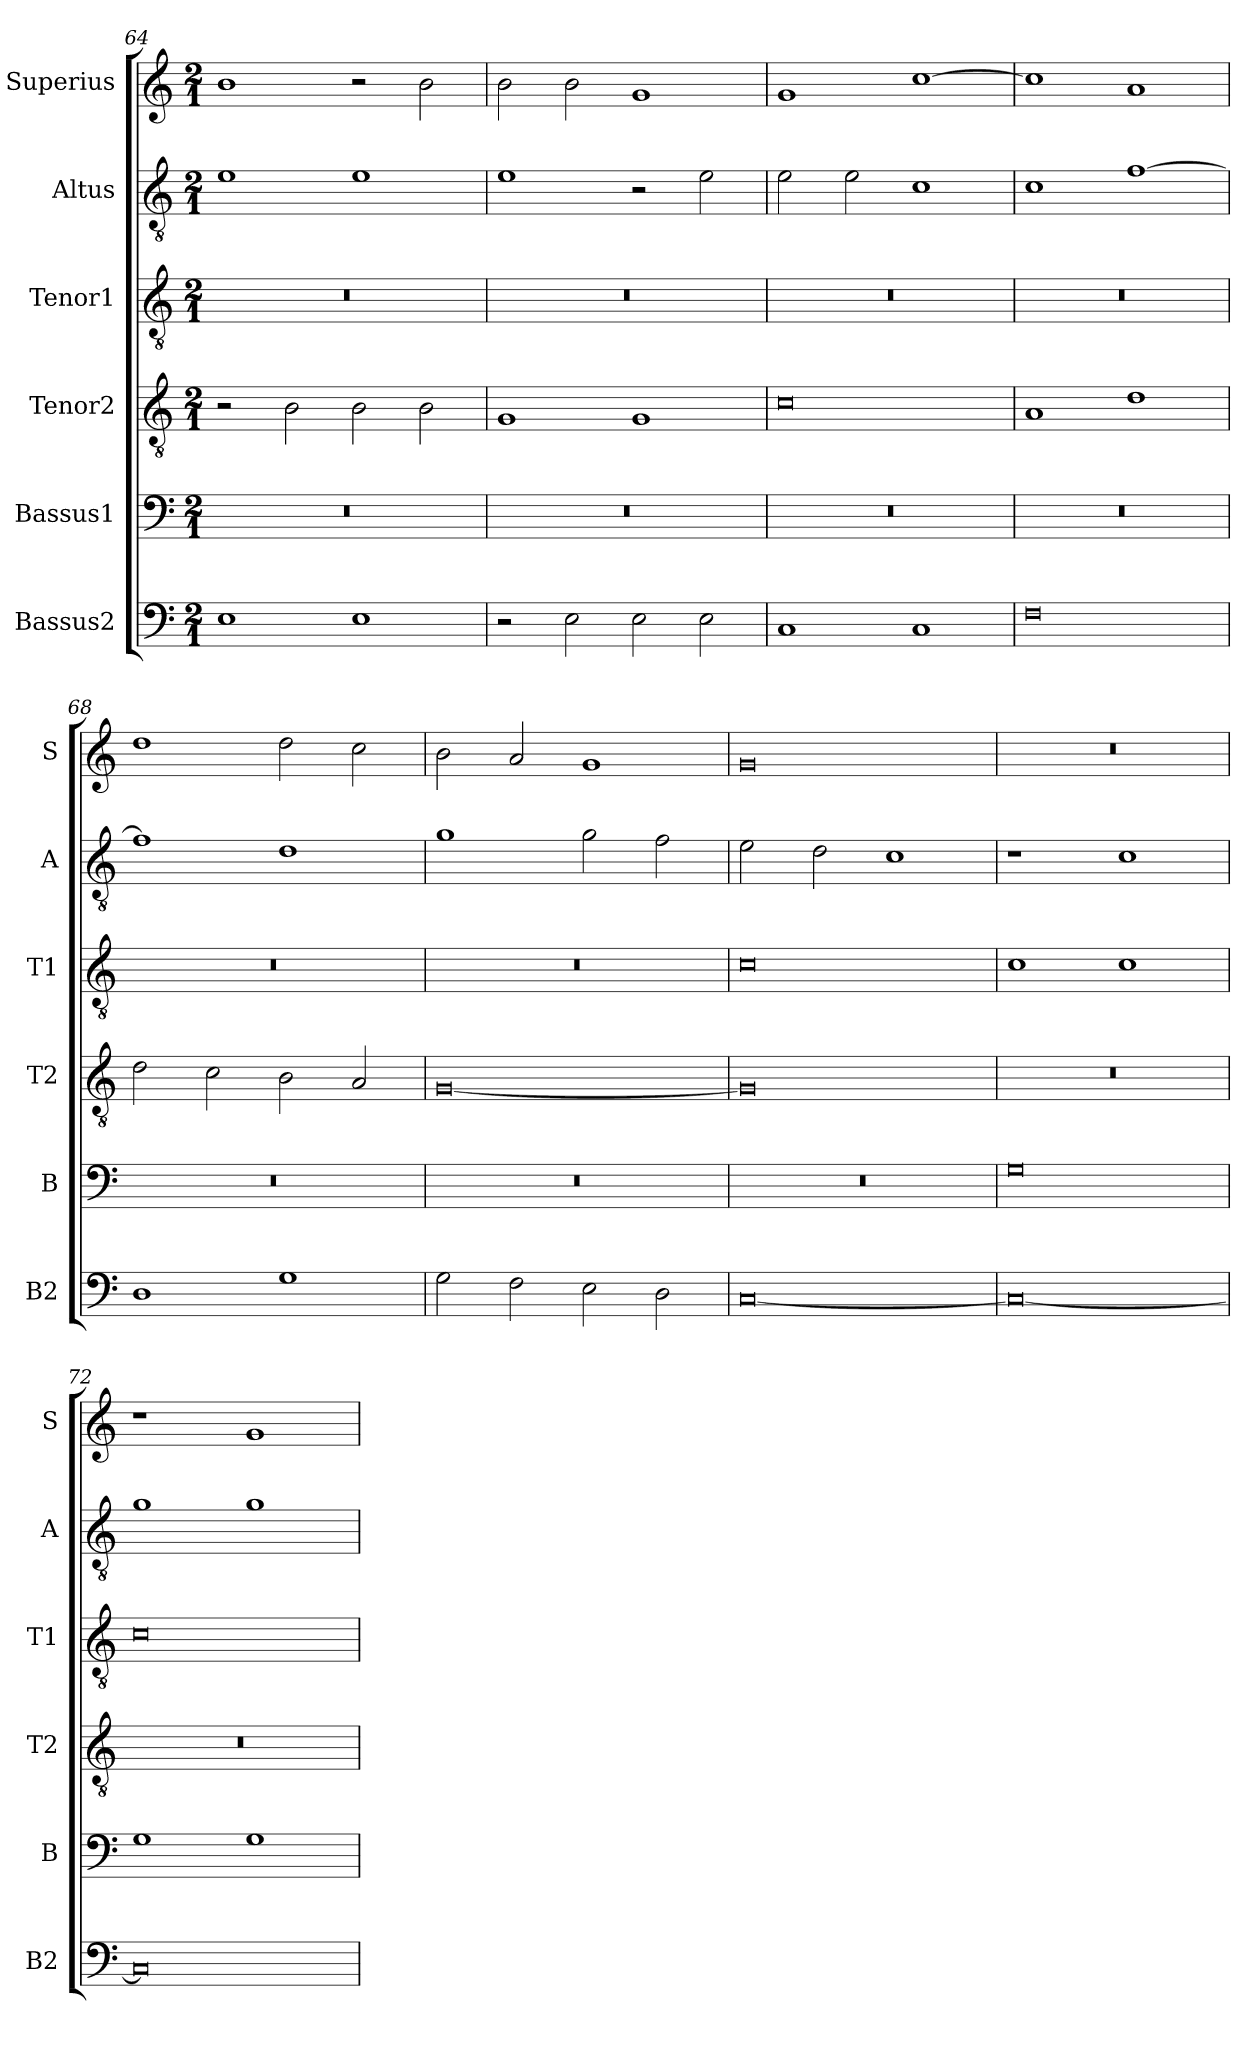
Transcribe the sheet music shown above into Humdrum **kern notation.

**kern	**kern	**kern	**kern	**kern	**kern
*part6	*part5	*part4	*part3	*part2	*part1
*staff6	*staff5	*staff4	*staff3	*staff2	*staff1
*I"Bassus2	*I"Bassus1	*I"Tenor2	*I"Tenor1	*I"Altus	*I"Superius
*I'B2	*I'B	*I'T2	*I'T1	*I'A	*I'S
*clefF4	*clefF4	*clefGv2	*clefGv2	*clefGv2	*clefG2
*k[]	*k[]	*k[]	*k[]	*k[]	*k[]
*M2/1	*M2/1	*M2/1	*M2/1	*M2/1	*M2/1
=64	=64	=64	=64	=64	=64
1E	0r	2r	0r	1e	1b
.	.	2B\	.	.	.
1E	.	2B\	.	1e	2r
.	.	2B\	.	.	2b\
=65	=65	=65	=65	=65	=65
2r	0r	1G	0r	1e	2b\
2E\	.	.	.	.	2b\
2E\	.	1G	.	2r	1g
2E\	.	.	.	2e\	.
=66	=66	=66	=66	=66	=66
1C	0r	0c	0r	2e\	1g
.	.	.	.	2e\	.
1C	.	.	.	1c	[1cc
=67	=67	=67	=67	=67	=67
0F	0r	1A	0r	1c	1cc]
.	.	1d	.	[1f	1a
=68	=68	=68	=68	=68	=68
1D	0r	2d\	0r	1f]	1dd
.	.	2c\	.	.	.
1G	.	2B\	.	1d	2dd\
.	.	2A/	.	.	2cc\
=69	=69	=69	=69	=69	=69
2G\	0r	[0G	0r	1g	2b\
2F\	.	.	.	.	2a/
2E\	.	.	.	2g\	1g
2D\	.	.	.	2f\	.
=70	=70	=70	=70	=70	=70
[0C	0r	0G]	0c	2e\	0g
.	.	.	.	2d\	.
.	.	.	.	1c	.
=71	=71	=71	=71	=71	=71
0C_	0G	0r	1c	1r	0r
.	.	.	1c	1c	.
=72	=72	=72	=72	=72	=72
0C]	1G	0r	0c	1g	1r
.	1G	.	.	1g	1g
=	=	=	=	=	=
*-	*-	*-	*-	*-	*-
